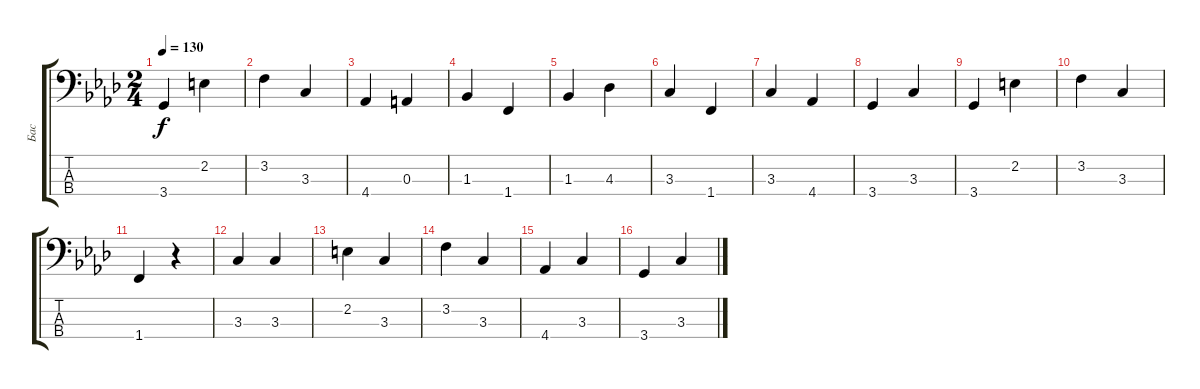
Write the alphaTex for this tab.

\track ("Бас" "Бас") {instrument electricbasspick}
\staff {score tabs}
\tuning (G2 D2 A1 E1) {hide}
\ts (2 4)
\tempo 130
\clef f4
\ks ab
3.4.4{dy f} 2.2.4 |
3.2.4 3.3.4 |
4.4.4 0.3.4 |
1.3.4 1.4.4 |
1.3.4 4.3.4 |
3.3.4 1.4.4 |
3.3.4 4.4.4 |
3.4.4 3.3.4 |
3.4.4 2.2.4 |
3.2.4 3.3.4 |
1.4.4 r.4 |
3.3.4 3.3.4 |
2.2.4 3.3.4 |
3.2.4 3.3.4 |
4.4.4 3.3.4 |
3.4.4 3.3.4
